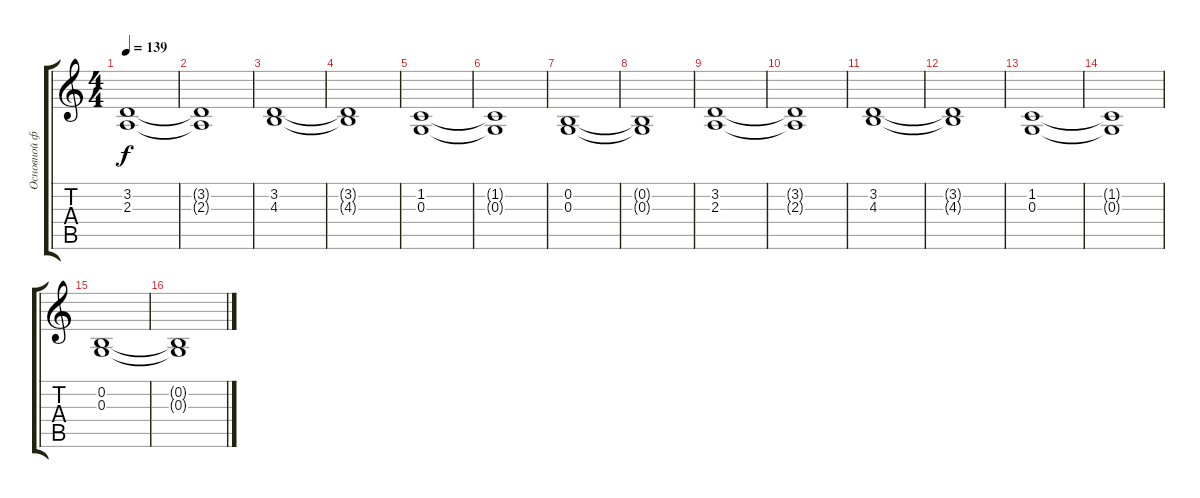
\track ("Основной фон" "Основной ф") {instrument synthstrings2}
\staff {score tabs}
\tuning (E4 B3 G3 D3 A2 E2) {hide}
\ts (4 4)
\tempo 139
\clef g2
\ks c
(3.2 2.3).1{dy f} |
(3.2{t} 2.3{t}).1 |
(3.2 4.3).1 |
(3.2{t} 4.3{t}).1 |
(1.2 0.3).1 |
(1.2{t} 0.3{t}).1 |
(0.2 0.3).1 |
(0.2{t} 0.3{t}).1 |
(3.2 2.3).1 |
(3.2{t} 2.3{t}).1 |
(3.2 4.3).1 |
(3.2{t} 4.3{t}).1 |
(1.2 0.3).1 |
(1.2{t} 0.3{t}).1 |
(0.2 0.3).1 |
(0.2{t} 0.3{t}).1
